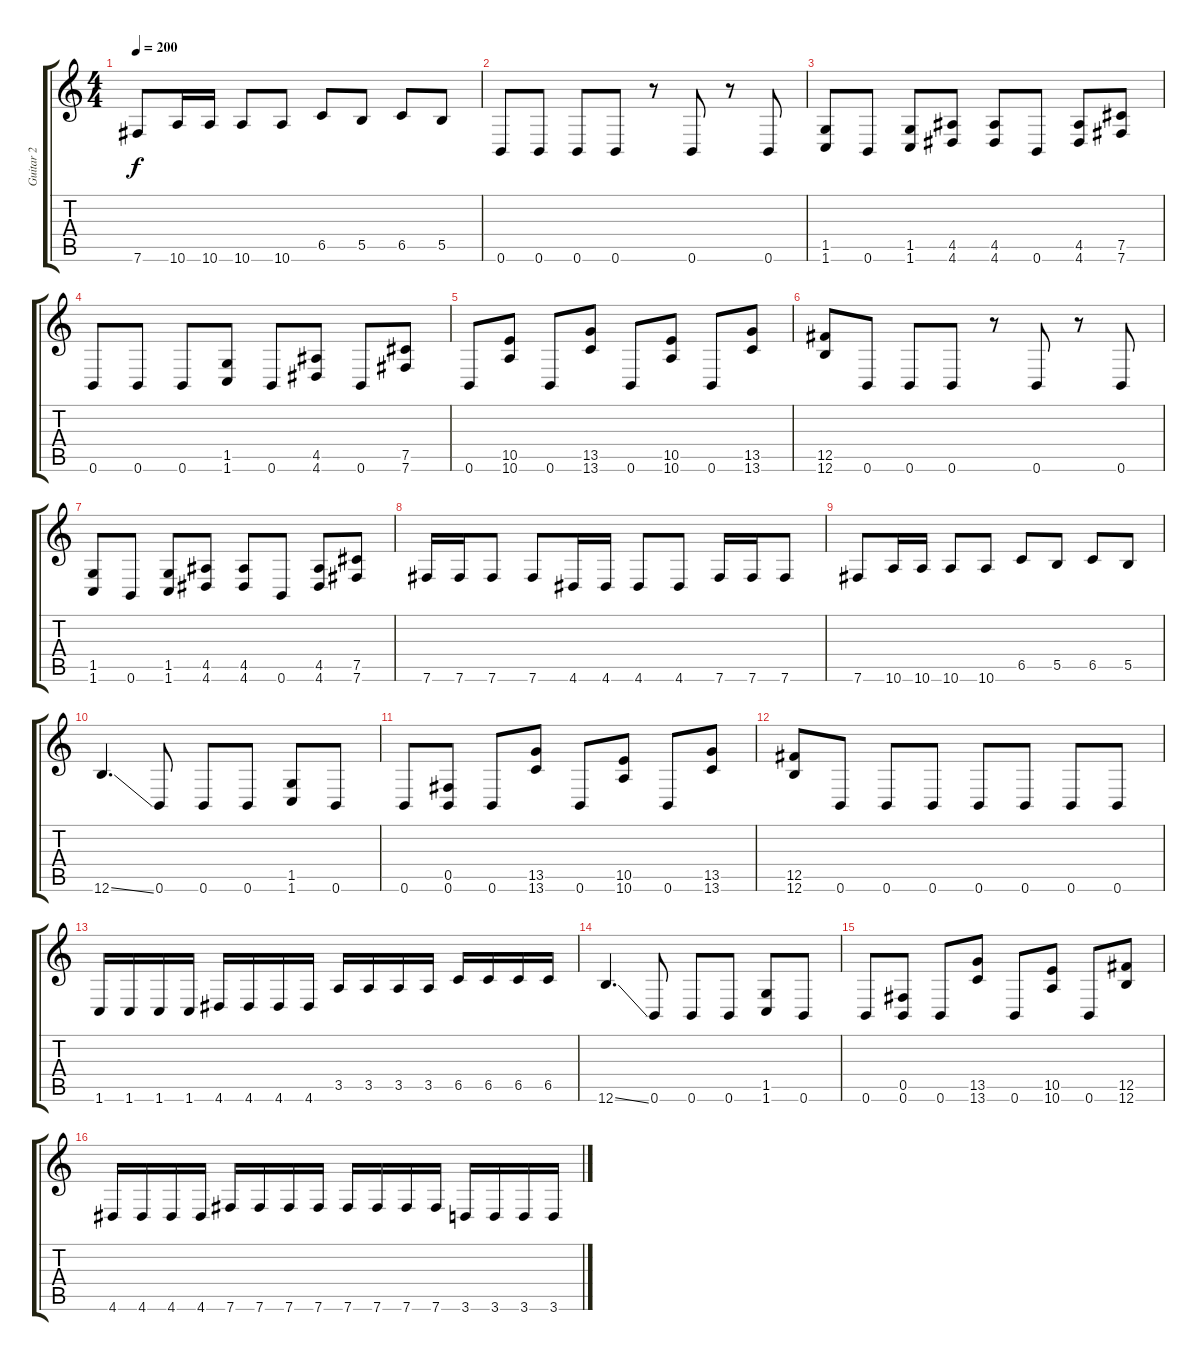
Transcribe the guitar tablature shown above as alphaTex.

\track ("Guitar 2" "Guitar 2") {instrument overdrivenguitar}
\staff {score tabs}
\tuning (Db4 Ab3 E3 B2 Gb2 B1) {hide}
\ts (4 4)
\tempo 200
\clef g2
\ks c
7.6.8{dy f} 10.6.16 10.6.16 10.6.8 10.6.8 6.5.8 5.5.8 6.5.8 5.5.8 |
0.6.8 0.6.8 0.6.8 0.6.8 r.8 0.6.8 r.8 0.6.8 |
(1.5 1.6).8 0.6.8 (1.5 1.6).8 (4.5 4.6).8 (4.5 4.6).8 0.6.8 (4.5 4.6).8 (7.5 7.6).8 |
0.6.8 0.6.8 0.6.8 (1.5 1.6).8 0.6.8 (4.5 4.6).8 0.6.8 (7.5 7.6).8 |
0.6.8 (10.5 10.6).8 0.6.8 (13.5 13.6).8 0.6.8 (10.5 10.6).8 0.6.8 (13.5 13.6).8 |
(12.5 12.6).8 0.6.8 0.6.8 0.6.8 r.8 0.6.8 r.8 0.6.8 |
(1.5 1.6).8 0.6.8 (1.5 1.6).8 (4.5 4.6).8 (4.5 4.6).8 0.6.8 (4.5 4.6).8 (7.5 7.6).8 |
7.6.16 7.6.16 7.6.8 7.6.8 4.6.16 4.6.16 4.6.8 4.6.8 7.6.16 7.6.16 7.6.8 |
7.6.8 10.6.16 10.6.16 10.6.8 10.6.8 6.5.8 5.5.8 6.5.8 5.5.8 |
12.6{ss}.4{d} 0.6.8 0.6.8 0.6.8 (1.5 1.6).8 0.6.8 |
0.6.8 (0.5 0.6).8 0.6.8 (13.5 13.6).8 0.6.8 (10.5 10.6).8 0.6.8 (13.5 13.6).8 |
(12.5 12.6).8 0.6.8 0.6.8 0.6.8 0.6.8 0.6.8 0.6.8 0.6.8 |
1.6.16 1.6.16 1.6.16 1.6.16 4.6.16 4.6.16 4.6.16 4.6.16 3.5.16 3.5.16 3.5.16 3.5.16 6.5.16 6.5.16 6.5.16 6.5.16 |
12.6{ss}.4{d} 0.6.8 0.6.8 0.6.8 (1.5 1.6).8 0.6.8 |
0.6.8 (0.5 0.6).8 0.6.8 (13.5 13.6).8 0.6.8 (10.5 10.6).8 0.6.8 (12.5 12.6).8 |
4.6.16 4.6.16 4.6.16 4.6.16 7.6.16 7.6.16 7.6.16 7.6.16 7.6.16 7.6.16 7.6.16 7.6.16 3.6.16 3.6.16 3.6.16 3.6.16
